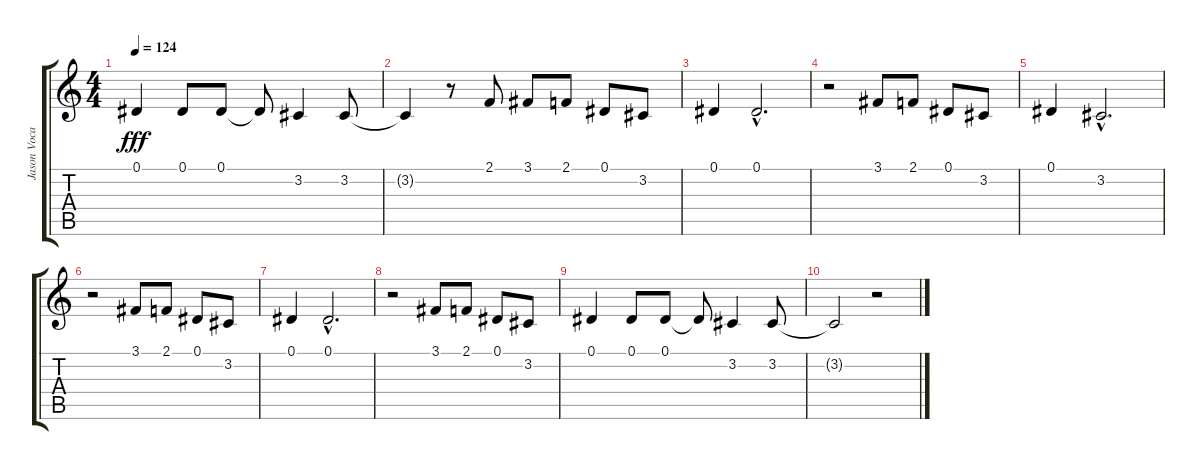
\track ("Jason Vocals" "Jason Voca") {instrument oboe}
\staff {score tabs}
\tuning (Eb4 Bb3 Gb3 Db3 Ab2 Eb2) {hide}
\ts (4 4)
\tempo 124
\clef g2
\ks c
0.1.4{dy fff} 0.1.8 0.1.8 0.1{t}.8 3.2.4 3.2.8 |
3.2{t}.4 r.8 2.1.8 3.1.8 2.1.8 0.1.8 3.2.8 |
0.1.4 0.1{hac}.2{d} |
r.2 3.1.8 2.1.8 0.1.8 3.2.8 |
0.1.4 3.2{hac}.2{d} |
r.2 3.1.8 2.1.8 0.1.8 3.2.8 |
0.1.4 0.1{hac}.2{d} |
r.2 3.1.8 2.1.8 0.1.8 3.2.8 |
0.1.4 0.1.8 0.1.8 0.1{t}.8 3.2.4 3.2.8 |
3.2{t}.2 r.2
